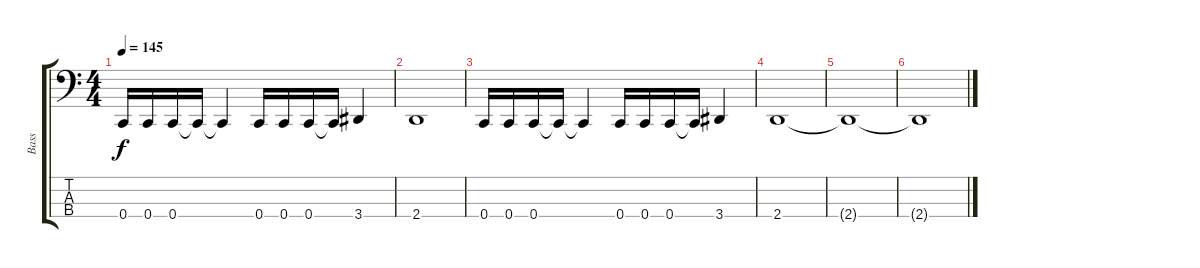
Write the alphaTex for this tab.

\track ("Bass" "Bass") {instrument electricbassfinger}
\staff {score tabs}
\tuning (F2 C2 G1 C1) {hide}
\ts (4 4)
\tempo 145
\clef f4
\ks c
0.4.16{dy f} 0.4.16 0.4.16 0.4{t}.16 0.4{t}.4 0.4.16 0.4.16 0.4.16 0.4{t}.16 3.4.4 |
2.4.1 |
0.4.16 0.4.16 0.4.16 0.4{t}.16 0.4{t}.4 0.4.16 0.4.16 0.4.16 0.4{t}.16 3.4.4 |
2.4.1 |
2.4{t}.1 |
2.4{t}.1
